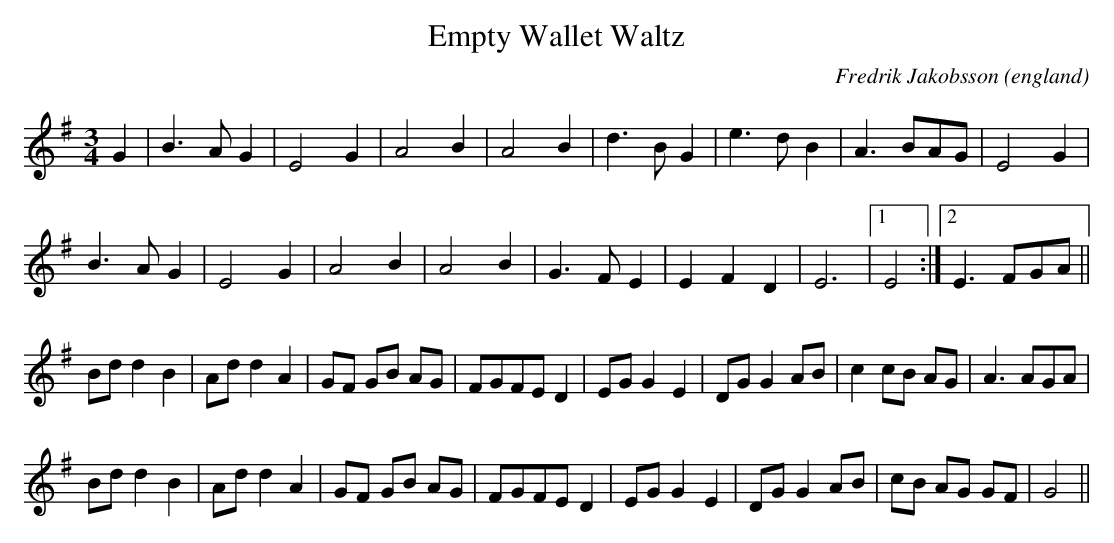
X:1
T:Empty Wallet Waltz
O:england
C:Fredrik Jakobsson
M:3/4
K:G
G2|B3 A G2|E4 G2|A4 B2|A4 B2|d3 B G2|e3 d B2|A3 BAG|E4 G2|
B3 A G2|E4 G2|A4 B2|A4 B2|G3 F E2|E2 F2 D2|E6|1 E4:|2 E3 FGA||
Bd d2 B2|Ad d2 A2|GF GB AG|FGFE D2|EG G2 E2|DG G2 AB|c2 cB AG|A3 AGA|
Bd d2 B2|Ad d2 A2|GF GB AG|FGFE D2|EG G2 E2|DG G2 AB|cB AG GF|G4||
